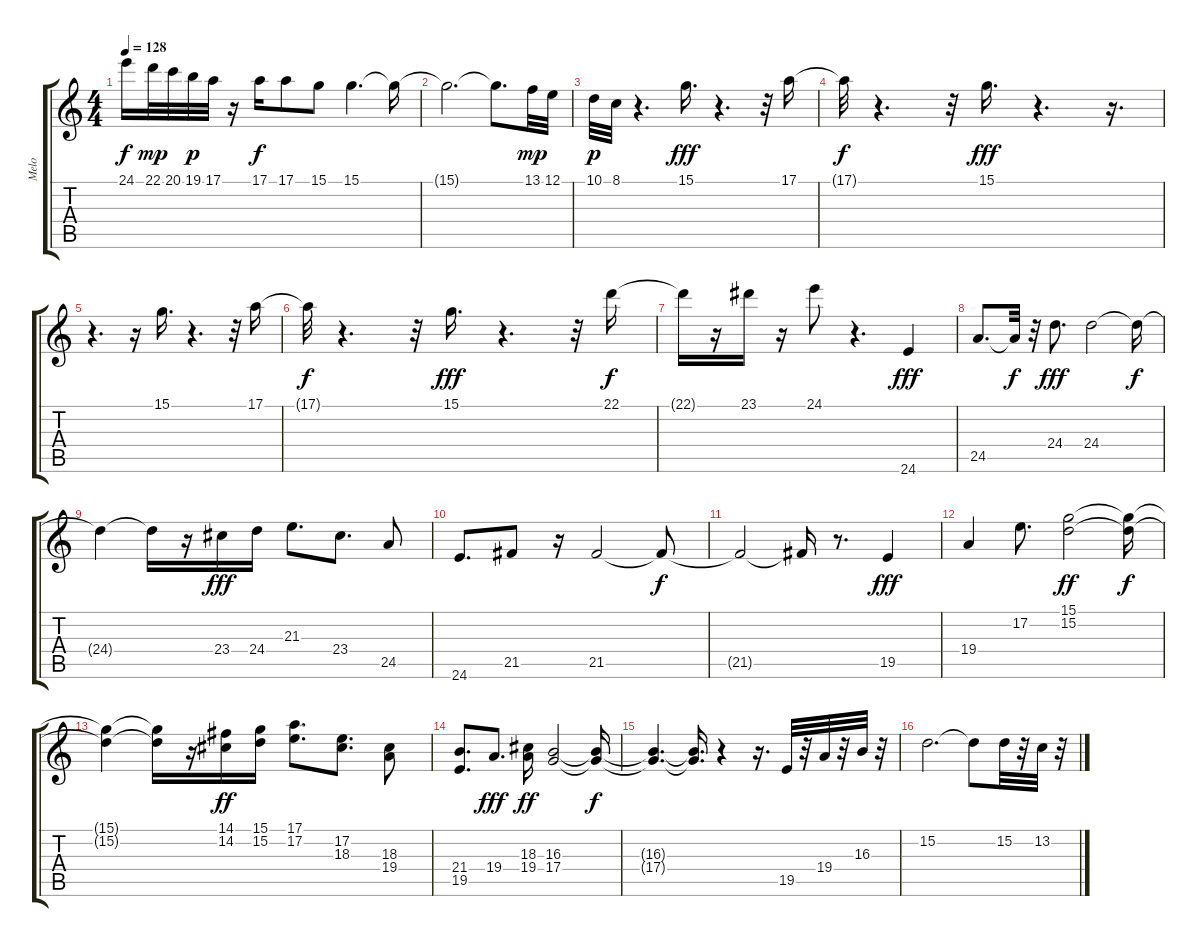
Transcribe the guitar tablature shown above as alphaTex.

\track ("Melo                                " "Melo      ") {instrument lead2sawtooth}
\staff {score tabs}
\tuning (E4 B3 G3 D3 A2 E2) {hide}
\ts (4 4)
\tempo 128
\clef g2
\ks c
24.1{t}.16{dy f} 22.1.32{dy mp} 20.1.32 19.1.32{dy p} 17.1.32 r.16 17.1.16{dy f volume 9} 17.1.8 15.1.8 15.1.4{d} 15.1{t}.16 |
15.1{t}.2{d} 15.1{t}.8{d} 13.1.32{dy mp} 12.1.32 |
10.1.32{dy p} 8.1.32 r.4{d} 15.1.16{d dy fff volume 8 balance 12 instrument synthbrass1} r.4{d} r.32 17.1.16 |
17.1{t}.32{dy f} r.4{d} r.32 15.1.16{d dy fff} r.4{d} r.16{d} |
r.4{d} r.16 15.1.16{d volume 8 balance 12} r.4{d} r.32 17.1.16 |
17.1{t}.32{dy f} r.4{d} r.32 15.1.16{d dy fff} r.4{d} r.32 22.1.16{dy f balance 8} |
22.1{t}.16 r.16 23.1.16 r.16 24.1.8 r.4{d} 24.6.4{dy fff volume 7 balance 8 instrument overdrivenguitar} |
24.5.8{d} 24.5{t}.32{dy f} r.32 24.4.8{d dy fff} 24.4.2 24.4{t}.16{dy f} |
24.4{t}.4 24.4{t}.16 r.16 23.4.16{dy fff} 24.4.16 21.3.8{d} 23.4.8{d} 24.5.8 |
24.6.8{d} 21.5.8 r.16 21.5.2 21.5{t}.8{dy f} |
21.5{t}.2 21.5{t}.16 r.8{d} 19.5.4{dy fff volume 7} |
19.4.4 17.2.8{d} (15.1 15.2).2{dy ff} (15.1{t} 15.2{t}).16{dy f} |
(15.1{t} 15.2{t}).4 (15.1{t} 15.2{t}).16 r.16 (14.1 14.2).16{dy ff volume 7} (15.1 15.2).16 (17.1 17.2).8{d} (17.2 18.3).8{d} (18.3 19.4).8 |
(21.4 19.5).8{d} 19.4.8{d dy fff} (18.3 19.4).16{dy ff} (16.3 17.4).2 (16.3{t} 17.4{t}).16{dy f} |
(16.3{t} 17.4{t}).4{d} (16.3{t} 17.4{t}).16{d} r.4 r.16{d} 19.5.32{volume 9 balance 8 instrument lead2sawtooth} r.32 19.4.32 r.32 16.3.32 r.32 |
15.2.2{d} 15.2{t}.8 15.2.32 r.32 13.2.32 r.32
